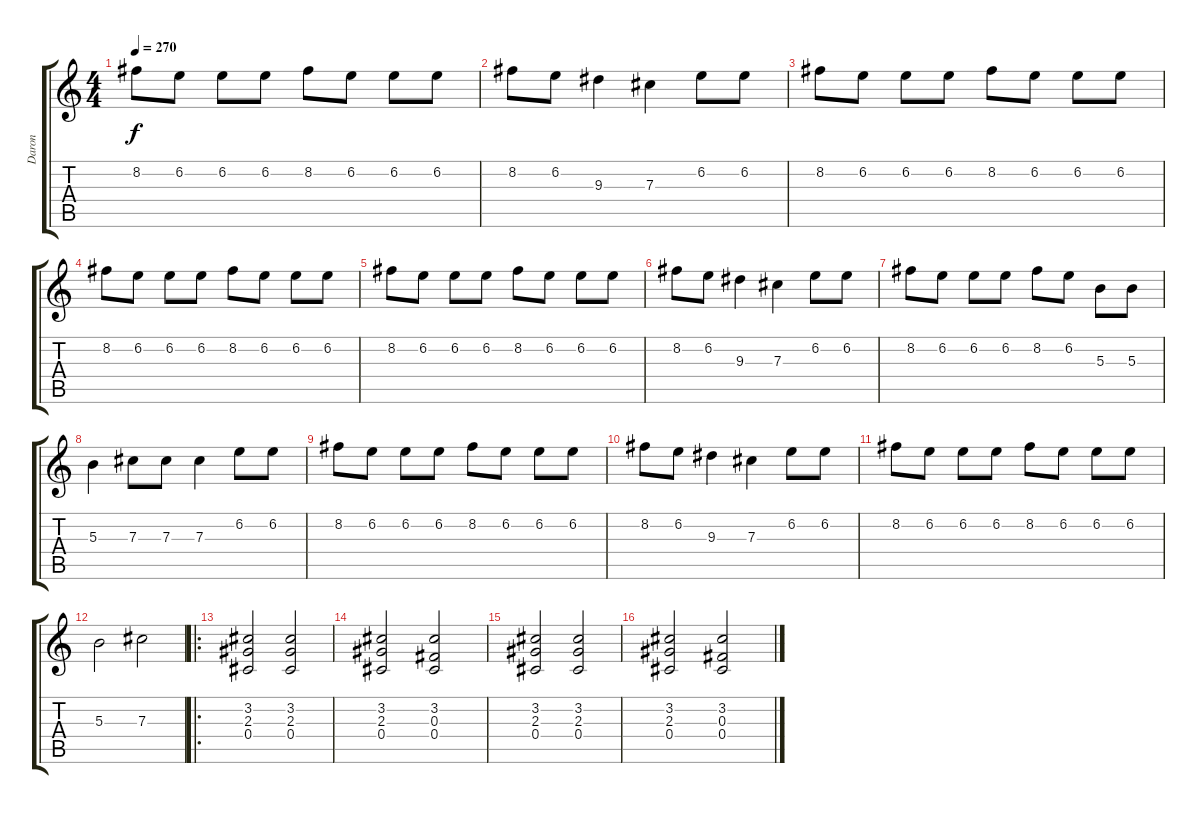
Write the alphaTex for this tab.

\track ("Daron" "Daron") {instrument overdrivenguitar}
\staff {score tabs}
\tuning (Eb4 Bb3 Gb3 Db3 Ab2 Db2) {hide}
\ts (4 4)
\tempo 270
\clef g2
\ks c
8.2.8{dy f} 6.2.8 6.2.8 6.2.8 8.2.8 6.2.8 6.2.8 6.2.8 |
8.2.8 6.2.8 9.3.4 7.3.4 6.2.8 6.2.8 |
8.2.8 6.2.8 6.2.8 6.2.8 8.2.8 6.2.8 6.2.8 6.2.8 |
8.2.8 6.2.8 6.2.8 6.2.8 8.2.8 6.2.8 6.2.8 6.2.8 |
8.2.8 6.2.8 6.2.8 6.2.8 8.2.8 6.2.8 6.2.8 6.2.8 |
8.2.8 6.2.8 9.3.4 7.3.4 6.2.8 6.2.8 |
8.2.8 6.2.8 6.2.8 6.2.8 8.2.8 6.2.8 5.3.8 5.3.8 |
5.3.4 7.3.8 7.3.8 7.3.4 6.2.8 6.2.8 |
8.2.8 6.2.8 6.2.8 6.2.8 8.2.8 6.2.8 6.2.8 6.2.8 |
8.2.8 6.2.8 9.3.4 7.3.4 6.2.8 6.2.8 |
8.2.8 6.2.8 6.2.8 6.2.8 8.2.8 6.2.8 6.2.8 6.2.8 |
5.3.2 7.3.2 |
\ro
(3.2 2.3 0.4).2{instrument electricguitarclean} (3.2 2.3 0.4).2 |
(3.2 2.3 0.4).2{instrument electricguitarclean} (3.2 0.3 0.4).2 |
(3.2 2.3 0.4).2{instrument electricguitarclean} (3.2 2.3 0.4).2 |
(3.2 2.3 0.4).2{instrument electricguitarclean} (3.2 0.3 0.4).2
